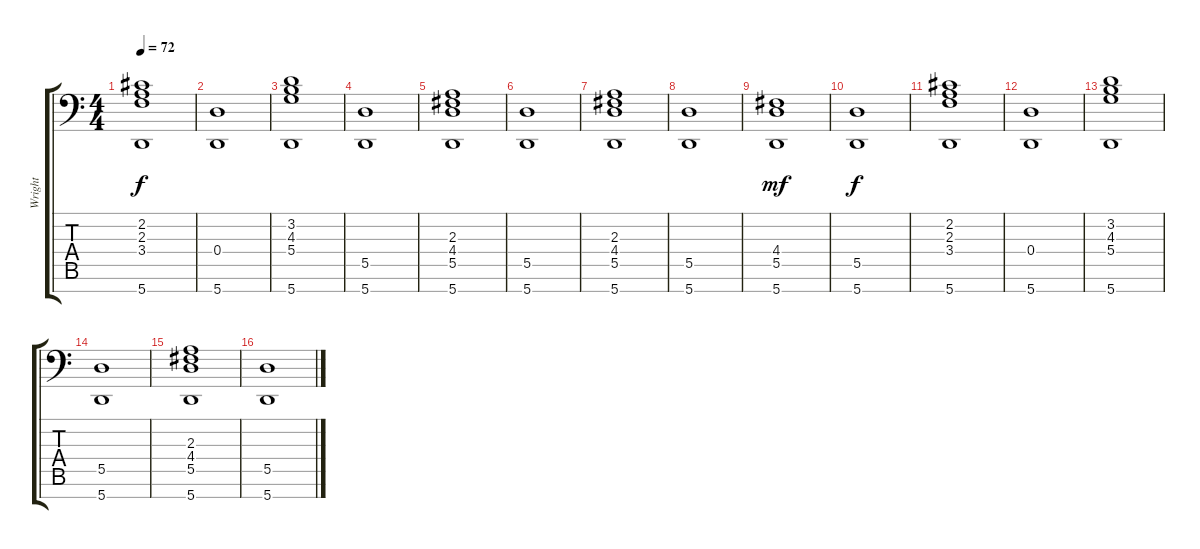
\track ("Wright" "Wright") {instrument acousticgrandpiano}
\staff {score tabs}
\tuning (E4 B3 G3 D3 A2 E2 A1) {hide}
\ts (4 4)
\tempo 72
\clef f4
\ks c
(2.2 2.3 3.4 5.7).1{dy f} |
(0.4 5.7).1 |
(3.2 4.3 5.4 5.7).1 |
(5.5 5.7).1 |
(2.3 4.4 5.5 5.7).1 |
(5.5 5.7).1 |
(2.3 4.4 5.5 5.7).1 |
(5.5 5.7).1 |
(4.4 5.5 5.7).1{dy mf} |
(5.5 5.7).1{dy f} |
(2.2 2.3 3.4 5.7).1 |
(0.4 5.7).1 |
(3.2 4.3 5.4 5.7).1 |
(5.5 5.7).1 |
(2.3 4.4 5.5 5.7).1 |
(5.5 5.7).1
